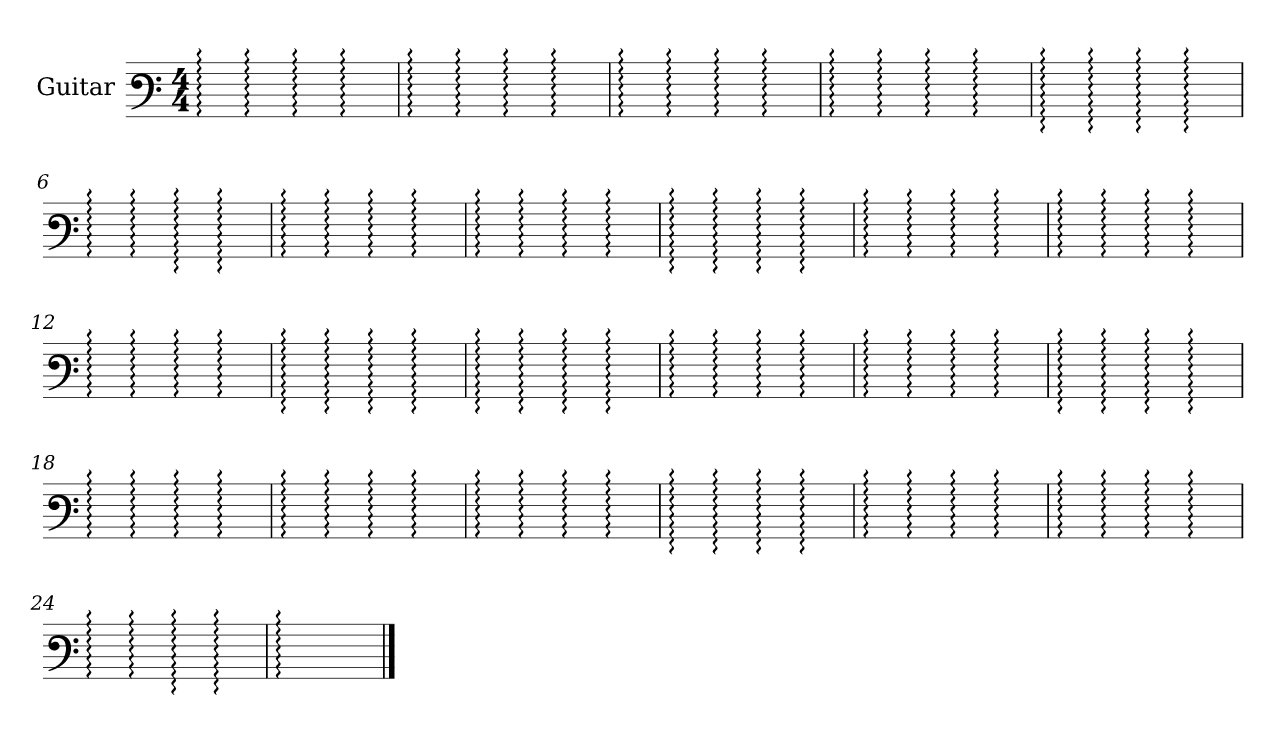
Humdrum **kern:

**kern	**text
*part1	*part1
*staff1	*staff1
*I"Guitar	*
*I'Guit.	*
*stria6	*
*	*
*k[]	*
*M4/4	*
=1	=1
4AA\yy: 4D\yy: 4G\yy: 4B\yy: 4e\yy:	.
4AA\yy: 4D\yy: 4G\yy: 4B\yy: 4e\yy:	.
4AA\yy: 4D\yy: 4G\yy: 4B\yy: 4e\yy:	.
4AA\yy: 4D\yy: 4G\yy: 4B\yy: 4e\yy:	.
=2	=2
!	!LO:LY:b
4AA\yy: 4D\yy: 4G\yy: 4B\yy: 4e\yy:	某年某
!	!LO:LY:b
4AA\yy: 4D\yy: 4G\yy: 4B\yy: 4e\yy:	月
!	!LO:LY:b
4AA\yy: 4D\yy: 4G\yy: 4B\yy: 4e\yy:	的
!	!LO:LY:b
4AA\yy: 4D\yy: 4G\yy: 4B\yy: 4e\yy:	某一
=3	=3
!	!LO:LY:b
4AA\yy: 4D\yy: 4G\yy: 4B\yy: 4e\yy:	天
4AA\yy: 4D\yy: 4G\yy: 4B\yy: 4e\yy:	.
4AA\yy: 4D\yy: 4G\yy: 4B\yy: 4e\yy:	.
4AA\yy: 4D\yy: 4G\yy: 4B\yy: 4e\yy:	.
!!LO:LB:g=z
=4	=4
!	!LO:LY:b
4AA\yy: 4D\yy: 4G\yy: 4B\yy: 4e\yy:	就像一
!	!LO:LY:b
4AA\yy: 4D\yy: 4G\yy: 4B\yy: 4e\yy:	张
!	!LO:LY:b
4AA\yy: 4D\yy: 4G\yy: 4B\yy: 4e\yy:	破
!	!LO:LY:b
4AA\yy: 4D\yy: 4G\yy: 4B\yy: 4e\yy:	碎的
=5	=5
!	!LO:LY:b
4EE\yy: 4AA\yy: 4D\yy: 4G\yy: 4B\yy: 4e\yy:	脸
4EE\yy: 4AA\yy: 4D\yy: 4G\yy: 4B\yy: 4e\yy:	.
4EE\yy: 4AA\yy: 4D\yy: 4G\yy: 4B\yy: 4e\yy:	.
!	!LO:LY:b
4EE\yy: 4AA\yy: 4D\yy: 4G\yy: 4B\yy: 4e\yy:	难以
=6	=6
!	!LO:LY:b
4AA\yy: 4D\yy: 4G\yy: 4B\yy: 4e\yy:	开
!	!LO:LY:b
4AA\yy: 4D\yy: 4G\yy: 4B\yy: 4e\yy:	口
!	!LO:LY:b
4EE\yy: 4AA\yy: 4D\yy: 4G\yy: 4B\yy: 4e\yy:	道
!	!LO:LY:b
4EE\yy: 4AA\yy: 4D\yy: 4G\yy: 4B\yy: 4e\yy:	再
!!LO:LB:g=z
=7	=7
!	!LO:LY:b
4AA\yy: 4D\yy: 4G\yy: 4B\yy: 4e\yy:	见
4AA\yy: 4D\yy: 4G\yy: 4B\yy: 4e\yy:	.
4AA\yy: 4D\yy: 4G\yy: 4B\yy: 4e\yy:	.
!	!LO:LY:b
4AA\yy: 4D\yy: 4G\yy: 4B\yy: 4e\yy:	就
=8	=8
!	!LO:LY:b
4AA\yy: 4D\yy: 4G\yy: 4B\yy: 4e\yy:	让
!	!LO:LY:b
4AA\yy: 4D\yy: 4G\yy: 4B\yy: 4e\yy:	一
!	!LO:LY:b
4AA\yy: 4D\yy: 4G\yy: 4B\yy: 4e\yy:	切
!	!LO:LY:b
4AA\yy: 4D\yy: 4G\yy: 4B\yy: 4e\yy:	走
=9	=9
!	!LO:LY:b
4EE\yy: 4AA\yy: 4D\yy: 4G\yy: 4B\yy: 4e\yy:	远
4EE\yy: 4AA\yy: 4D\yy: 4G\yy: 4B\yy: 4e\yy:	.
4EE\yy: 4AA\yy: 4D\yy: 4G\yy: 4B\yy: 4e\yy:	.
4EE\yy: 4AA\yy: 4D\yy: 4G\yy: 4B\yy: 4e\yy:	.
!!LO:LB:g=z
=10	=10
!	!LO:LY:b
4AA\yy: 4D\yy: 4G\yy: 4B\yy: 4e\yy:	这不是
!	!LO:LY:b
4AA\yy: 4D\yy: 4G\yy: 4B\yy: 4e\yy:	件
!	!LO:LY:b
4AA\yy: 4D\yy: 4G\yy: 4B\yy: 4e\yy:	容
!	!LO:LY:b
4AA\yy: 4D\yy: 4G\yy: 4B\yy: 4e\yy:	易的
=11	=11
!	!LO:LY:b
4AA\yy: 4D\yy: 4G\yy: 4B\yy: 4e\yy:	事
4AA\yy: 4D\yy: 4G\yy: 4B\yy: 4e\yy:	.
4AA\yy: 4D\yy: 4G\yy: 4B\yy: 4e\yy:	.
4AA\yy: 4D\yy: 4G\yy: 4B\yy: 4e\yy:	.
=12	=12
!	!LO:LY:b
4AA\yy: 4D\yy: 4G\yy: 4B\yy: 4e\yy:	我们却
!	!LO:LY:b
4AA\yy: 4D\yy: 4G\yy: 4B\yy: 4e\yy:	都
!	!LO:LY:b
4AA\yy: 4D\yy: 4G\yy: 4B\yy: 4e\yy:	没
!	!LO:LY:b
4AA\yy: 4D\yy: 4G\yy: 4B\yy: 4e\yy:	有哭
!!LO:PB:g=z
=13	=13
!	!LO:LY:b
4EE\yy: 4AA\yy: 4D\yy: 4G\yy: 4B\yy: 4e\yy:	泣
4EE\yy: 4AA\yy: 4D\yy: 4G\yy: 4B\yy: 4e\yy:	.
4EE\yy: 4AA\yy: 4D\yy: 4G\yy: 4B\yy: 4e\yy:	.
!	!LO:LY:b
4EE\yy: 4AA\yy: 4D\yy: 4G\yy: 4B\yy: 4e\yy:	让
=14	=14
!	!LO:LY:b
4EE\yy: 4AA\yy: 4D\yy: 4G\yy: 4B\yy: 4e\yy:	它
4EE\yy: 4AA\yy: 4D\yy: 4G\yy: 4B\yy: 4e\yy:	.
!	!LO:LY:b
4EE\yy: 4AA\yy: 4D\yy: 4G\yy: 4B\yy: 4e\yy:	淡淡
!	!LO:LY:b
4EE\yy: 4AA\yy: 4D\yy: 4G\yy: 4B\yy: 4e\yy:	地
!!LO:LB:g=z
=15	=15
!	!LO:LY:b
4AA\yy: 4D\yy: 4G\yy: 4B\yy: 4e\yy:	来
4AA\yy: 4D\yy: 4G\yy: 4B\yy: 4e\yy:	.
4AA\yy: 4D\yy: 4G\yy: 4B\yy: 4e\yy:	.
!	!LO:LY:b
4AA\yy: 4D\yy: 4G\yy: 4B\yy: 4e\yy:	让
=16	=16
!	!LO:LY:b
4AA\yy: 4D\yy: 4G\yy: 4B\yy: 4e\yy:	它
4AA\yy: 4D\yy: 4G\yy: 4B\yy: 4e\yy:	.
!	!LO:LY:b
4AA\yy: 4D\yy: 4G\yy: 4B\yy: 4e\yy:	好
!	!LO:LY:b
4AA\yy: 4D\yy: 4G\yy: 4B\yy: 4e\yy:	好地
=17	=17
!	!LO:LY:b
4EE\yy: 4AA\yy: 4D\yy: 4G\yy: 4B\yy: 4e\yy:	去
!	!LO:LY:b
4EE\yy: 4AA\yy: 4D\yy: 4G\yy: 4B\yy: 4e\yy:	到
!	!LO:LY:b
4EE\yy: 4AA\yy: 4D\yy: 4G\yy: 4B\yy: 4e\yy:	如
!	!LO:LY:b
4EE\yy: 4AA\yy: 4D\yy: 4G\yy: 4B\yy: 4e\yy:	今
!!LO:LB:g=z
=18	=18
!	!LO:LY:b
4AA\yy: 4D\yy: 4G\yy: 4B\yy: 4e\yy:	年复一
!	!LO:LY:b
4AA\yy: 4D\yy: 4G\yy: 4B\yy: 4e\yy:	年
!	!LO:LY:b
4AA\yy: 4D\yy: 4G\yy: 4B\yy: 4e\yy:	我
!	!LO:LY:b
4AA\yy: 4D\yy: 4G\yy: 4B\yy: 4e\yy:	不能
=19	=19
!	!LO:LY:b
4AA\yy: 4D\yy: 4G\yy: 4B\yy: 4e\yy:	停止
!	!LO:LY:b
4AA\yy: 4D\yy: 4G\yy: 4B\yy: 4e\yy:	怀念
4AA\yy: 4D\yy: 4G\yy: 4B\yy: 4e\yy:	.
!	!LO:LY:b
4AA\yy: 4D\yy: 4G\yy: 4B\yy: 4e\yy:	怀念
=20	=20
!	!LO:LY:b
4AA\yy: 4D\yy: 4G\yy: 4B\yy: 4e\yy:	你
4AA\yy: 4D\yy: 4G\yy: 4B\yy: 4e\yy:	.
!	!LO:LY:b
4AA\yy: 4D\yy: 4G\yy: 4B\yy: 4e\yy:	怀
!	!LO:LY:b
4AA\yy: 4D\yy: 4G\yy: 4B\yy: 4e\yy:	念从
!!LO:LB:g=z
=21	=21
!	!LO:LY:b
4EE\yy: 4AA\yy: 4D\yy: 4G\yy: 4B\yy: 4e\yy:	前
!	!LO:LY:b
4EE\yy: 4AA\yy: 4D\yy: 4G\yy: 4B\yy: 4e\yy:	但
!	!LO:LY:b
4EE\yy: 4AA\yy: 4D\yy: 4G\yy: 4B\yy: 4e\yy:	愿
!	!LO:LY:b
4EE\yy: 4AA\yy: 4D\yy: 4G\yy: 4B\yy: 4e\yy:	那
=22	=22
!	!LO:LY:b
4AA\yy: 4D\yy: 4G\yy: 4B\yy: 4e\yy:	海风再
!	!LO:LY:b
4AA\yy: 4D\yy: 4G\yy: 4B\yy: 4e\yy:	起
!	!LO:LY:b
4AA\yy: 4D\yy: 4G\yy: 4B\yy: 4e\yy:	只
!	!LO:LY:b
4AA\yy: 4D\yy: 4G\yy: 4B\yy: 4e\yy:	为那
=23	=23
!	!LO:LY:b
4AA\yy: 4D\yy: 4G\yy: 4B\yy: 4e\yy:	浪花
!	!LO:LY:b
4AA\yy: 4D\yy: 4G\yy: 4B\yy: 4e\yy:	的手
4AA\yy: 4D\yy: 4G\yy: 4B\yy: 4e\yy:	.
!	!LO:LY:b
4AA\yy: 4D\yy: 4G\yy: 4B\yy: 4e\yy:	恰
!!LO:LB:g=z
=24	=24
!	!LO:LY:b
4AA\yy: 4D\yy: 4G\yy: 4B\yy: 4e\yy:	似
!	!LO:LY:b
4AA\yy: 4D\yy: 4G\yy: 4B\yy: 4e\yy:	你
!	!LO:LY:b
4EE\yy: 4AA\yy: 4D\yy: 4G\yy: 4B\yy: 4e\yy:	的
!	!LO:LY:b
4EE\yy: 4AA\yy: 4D\yy: 4G\yy: 4B\yy: 4e\yy:	温
=25	=25
!	!LO:LY:b
1AAyy: 1Dyy: 1Gyy: 1Byy: 1eyy:	柔
==	==
*-	*-
